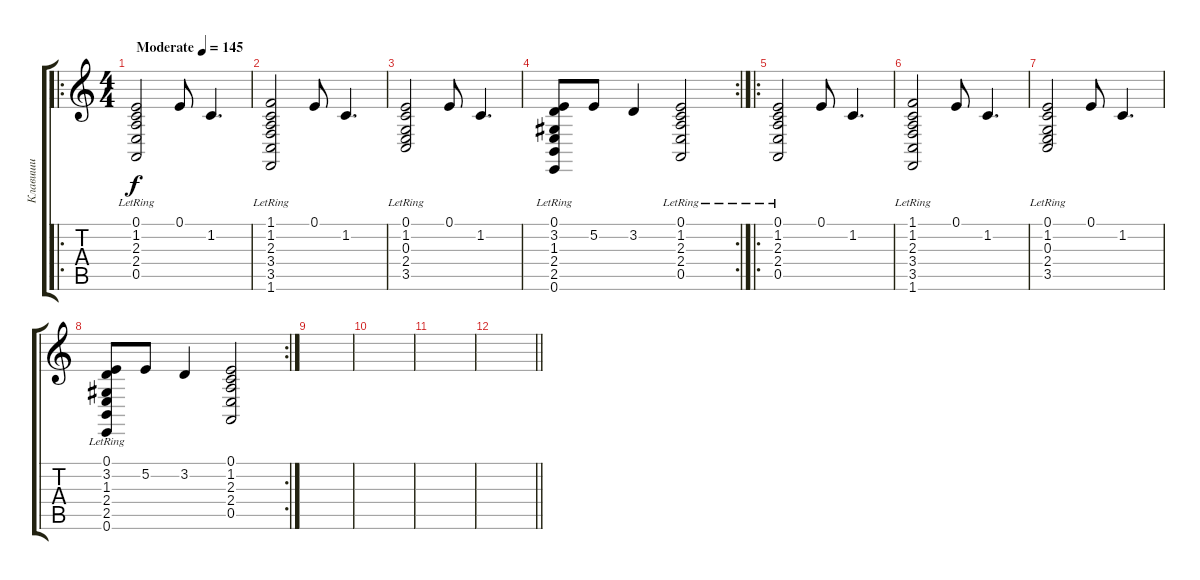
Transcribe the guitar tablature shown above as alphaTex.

\track ("Клавиши" "Клавиши") {instrument lead1square}
\staff {score tabs}
\tuning (E4 B3 G3 D3 A2 E2) {hide}
\ro
\ts (4 4)
\tempo (145 "Moderate")
\clef g2
\ks c
(0.1{lr} 1.2{lr} 2.3{lr} 2.4{lr} 0.5{lr}).2{dy f instrument lead1square} 0.1.8 1.2.4{d} |
(1.1{lr} 1.2{lr} 2.3{lr} 3.4{lr} 3.5{lr} 1.6{lr}).2 0.1.8 1.2.4{d} |
(0.1{lr} 1.2{lr} 0.3{lr} 2.4{lr} 3.5{lr}).2 0.1.8 1.2.4{d} |
\rc 2
(0.1{lr} 3.2{lr} 1.3{lr} 2.4{lr} 2.5{lr} 0.6{lr}).8 5.2.8 3.2.4 (0.1{lr} 1.2{lr} 2.3{lr} 2.4{lr} 0.5{lr}).2 |
\ro
(0.1{lr} 1.2{lr} 2.3{lr} 2.4{lr} 0.5{lr}).2 0.1.8 1.2.4{d} |
(1.1{lr} 1.2{lr} 2.3{lr} 3.4{lr} 3.5{lr} 1.6{lr}).2 0.1.8 1.2.4{d} |
(0.1{lr} 1.2{lr} 0.3{lr} 2.4{lr} 3.5{lr}).2 0.1.8 1.2.4{d} |
\rc 2
(0.1{lr} 3.2{lr} 1.3{lr} 2.4{lr} 2.5{lr} 0.6{lr}).8 5.2.8 3.2.4 (0.1 1.2 2.3 2.4 0.5).2 |
|
|
|
\barLineRight lightlight
